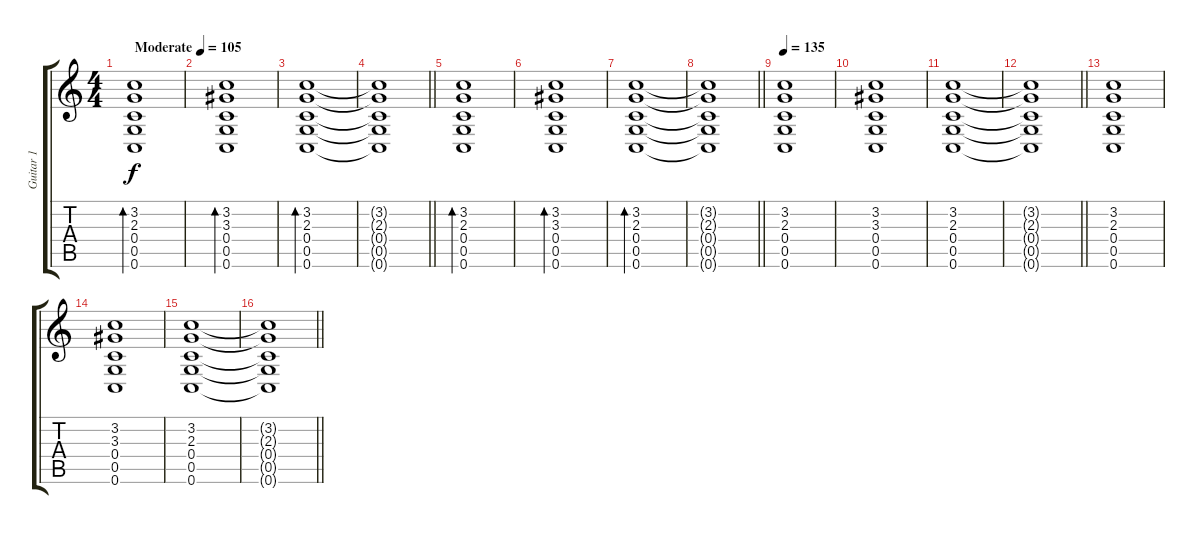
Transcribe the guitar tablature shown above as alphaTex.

\track ("Guitar 1" "Guitar 1") {instrument distortionguitar}
\staff {score tabs}
\tuning (D4 A3 F3 C3 G2 C2) {hide}
\ts (4 4)
\tempo (105 "Moderate")
\clef g2
\ks c
(3.2 2.3 0.4 0.5 0.6).1{bd 480 dy f volume 9 instrument distortionguitar} |
(3.2 3.3 0.4 0.5 0.6).1{bd 480} |
(3.2 2.3 0.4 0.5 0.6).1{bd 480} |
\barLineRight lightlight
(3.2{t} 2.3{t} 0.4{t} 0.5{t} 0.6{t}).1 |
(3.2 2.3 0.4 0.5 0.6).1{bd 480} |
(3.2 3.3 0.4 0.5 0.6).1{bd 480} |
(3.2 2.3 0.4 0.5 0.6).1{bd 480} |
\barLineRight lightlight
(3.2{t} 2.3{t} 0.4{t} 0.5{t} 0.6{t}).1 |
\tempo 135
(3.2 2.3 0.4 0.5 0.6).1 |
(3.2 3.3 0.4 0.5 0.6).1 |
(3.2 2.3 0.4 0.5 0.6).1 |
\barLineRight lightlight
(3.2{t} 2.3{t} 0.4{t} 0.5{t} 0.6{t}).1 |
(3.2 2.3 0.4 0.5 0.6).1 |
(3.2 3.3 0.4 0.5 0.6).1 |
(3.2 2.3 0.4 0.5 0.6).1 |
\barLineRight lightlight
(3.2{t} 2.3{t} 0.4{t} 0.5{t} 0.6{t}).1
